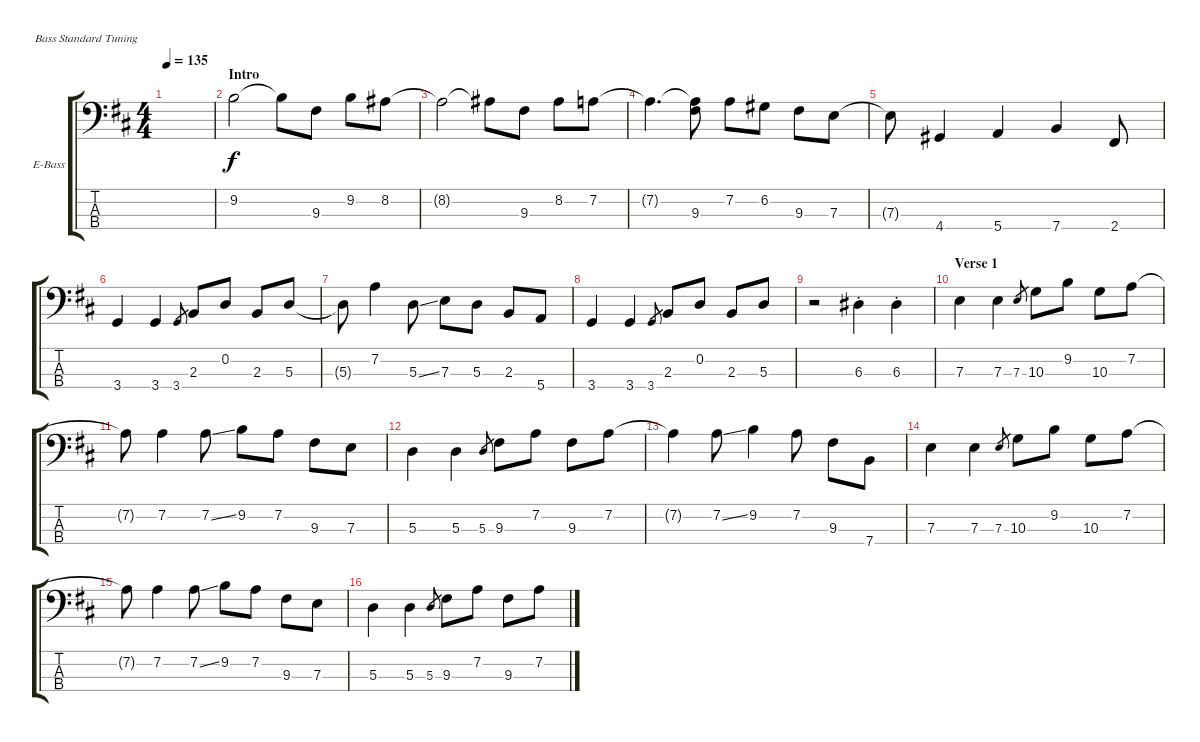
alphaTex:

\defaultSystemsLayout 4
\bracketExtendMode groupsimilarinstruments
\firstSystemTrackNameOrientation horizontal
\otherSystemsTrackNameOrientation horizontal
\track ("Electric Bass" "E-Bass") {instrument electricbassfinger}
\staff {score tabs}
\tuning (G2 D2 A1 E1)
\ts (4 4)
\tempo 135
\clef f4
\scale
0.487395
\ks bminor
|
\section ("" "Intro")
\scale
0.256303 9.2.2 9.2{t}.8 9.3.8 9.2.8 8.2.8 |
\scale
0.256303 8.2{t}.2 8.2{t}.8 9.3.8 8.2.8 7.2.8 |
\scale
0.333333 7.2{t}.4{d} (7.2{t} 9.3).8 7.2.8 6.2.8 9.3.8 7.3.8 |
\scale
0.333333 7.3{t}.8 4.4.4 5.4.4 7.4.4 2.4.8 |
\scale
0.333333 3.4.4 3.4.4 3.4.8{gr} 2.3.8 0.2.8 2.3.8 5.3.8 |
5.3{t}.8 7.2.4 5.3{ss}.8 7.3.8 5.3.8 2.3.8 5.4.8 |
3.4.4 3.4.4 3.4.8{gr} 2.3.8 0.2.8 2.3.8 5.3.8 |
r.2 6.3{st}.4 6.3{st}.4 |
\section ("" "Verse 1")
7.3.4 7.3.4 7.3.8{gr} 10.3.8 9.2.8 10.3.8 7.2.8 |
7.2{t}.8 7.2.4 7.2{ss}.8 9.2.8 7.2.8 9.3.8 7.3.8 |
5.3.4 5.3.4 5.3.8{gr} 9.3.8 7.2.8 9.3.8 7.2.8 |
7.2{t}.4 7.2{ss}.8 9.2.4 7.2.8 9.3.8 7.4.8 |
7.3.4 7.3.4 7.3.8{gr} 10.3.8 9.2.8 10.3.8 7.2.8 |
7.2{t}.8 7.2.4 7.2{ss}.8 9.2.8 7.2.8 9.3.8 7.3.8 |
5.3.4 5.3.4 5.3.8{gr} 9.3.8 7.2.8 9.3.8 7.2.8
